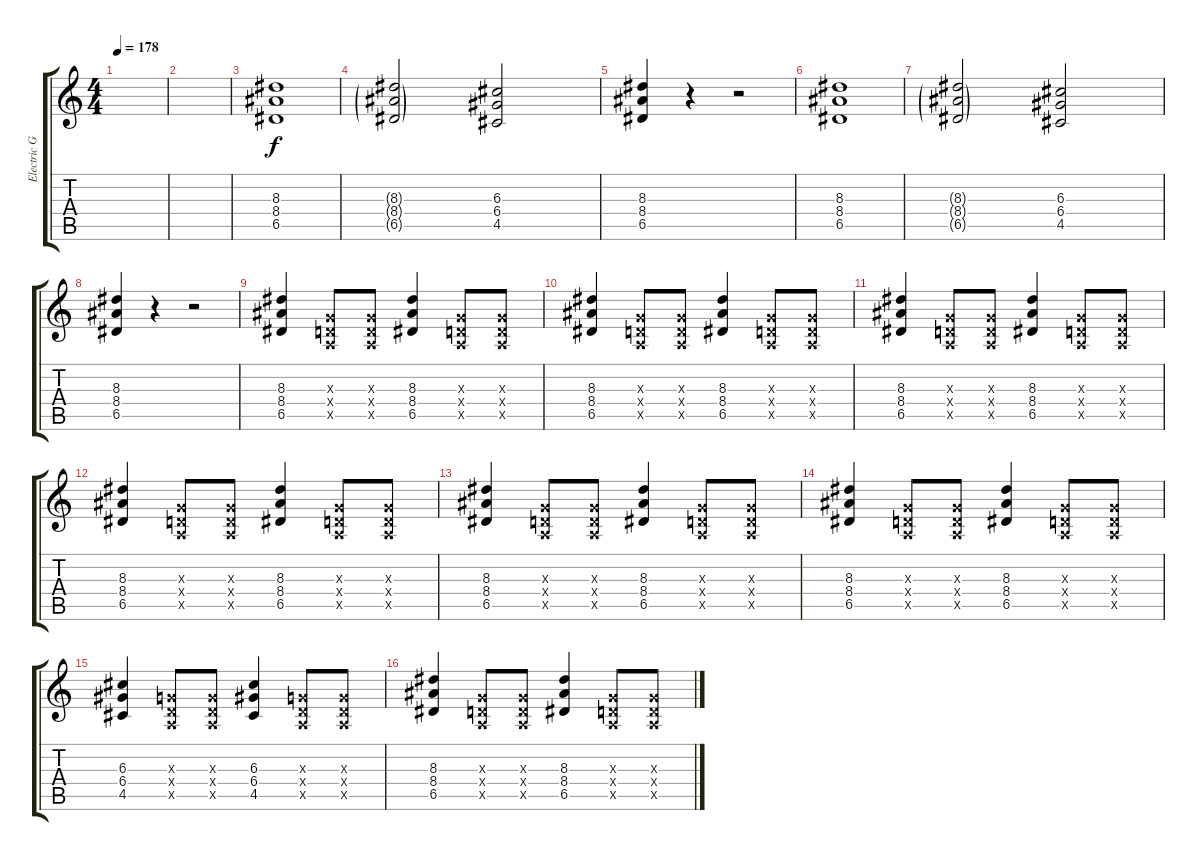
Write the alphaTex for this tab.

\track ("Electric Guitar" "Electric G") {instrument distortionguitar}
\staff {score tabs}
\tuning (E4 B3 G3 D3 A2 E2) {hide}
\ts (4 4)
\tempo 178
\clef g2
\ks c
|
|
(8.3 8.4 6.5).1 |
(8.3{g} 8.4{g} 6.5{g}).2 (6.3 6.4 4.5).2 |
(8.3 8.4 6.5).4 r.4 r.2 |
(8.3 8.4 6.5).1 |
(8.3{g} 8.4{g} 6.5{g}).2 (6.3 6.4 4.5).2 |
(8.3 8.4 6.5).4 r.4 r.2 |
(8.3 8.4 6.5).4 (0.3{x} 0.4{x} 0.5{x}).8 (0.3{x} 0.4{x} 0.5{x}).8 (8.3 8.4 6.5).4 (0.3{x} 0.4{x} 0.5{x}).8 (0.3{x} 0.4{x} 0.5{x}).8 |
(8.3 8.4 6.5).4 (0.3{x} 0.4{x} 0.5{x}).8 (0.3{x} 0.4{x} 0.5{x}).8 (8.3 8.4 6.5).4 (0.3{x} 0.4{x} 0.5{x}).8 (0.3{x} 0.4{x} 0.5{x}).8 |
(8.3 8.4 6.5).4 (0.3{x} 0.4{x} 0.5{x}).8 (0.3{x} 0.4{x} 0.5{x}).8 (8.3 8.4 6.5).4 (0.3{x} 0.4{x} 0.5{x}).8 (0.3{x} 0.4{x} 0.5{x}).8 |
(8.3 8.4 6.5).4 (0.3{x} 0.4{x} 0.5{x}).8 (0.3{x} 0.4{x} 0.5{x}).8 (8.3 8.4 6.5).4 (0.3{x} 0.4{x} 0.5{x}).8 (0.3{x} 0.4{x} 0.5{x}).8 |
(8.3 8.4 6.5).4 (0.3{x} 0.4{x} 0.5{x}).8 (0.3{x} 0.4{x} 0.5{x}).8 (8.3 8.4 6.5).4 (0.3{x} 0.4{x} 0.5{x}).8 (0.3{x} 0.4{x} 0.5{x}).8 |
(8.3 8.4 6.5).4 (0.3{x} 0.4{x} 0.5{x}).8 (0.3{x} 0.4{x} 0.5{x}).8 (8.3 8.4 6.5).4 (0.3{x} 0.4{x} 0.5{x}).8 (0.3{x} 0.4{x} 0.5{x}).8 |
(6.3 6.4 4.5).4 (0.3{x} 0.4{x} 0.5{x}).8 (0.3{x} 0.4{x} 0.5{x}).8 (6.3 6.4 4.5).4 (0.3{x} 0.4{x} 0.5{x}).8 (0.3{x} 0.4{x} 0.5{x}).8 |
(8.3 8.4 6.5).4 (0.3{x} 0.4{x} 0.5{x}).8 (0.3{x} 0.4{x} 0.5{x}).8 (8.3 8.4 6.5).4 (0.3{x} 0.4{x} 0.5{x}).8 (0.3{x} 0.4{x} 0.5{x}).8
